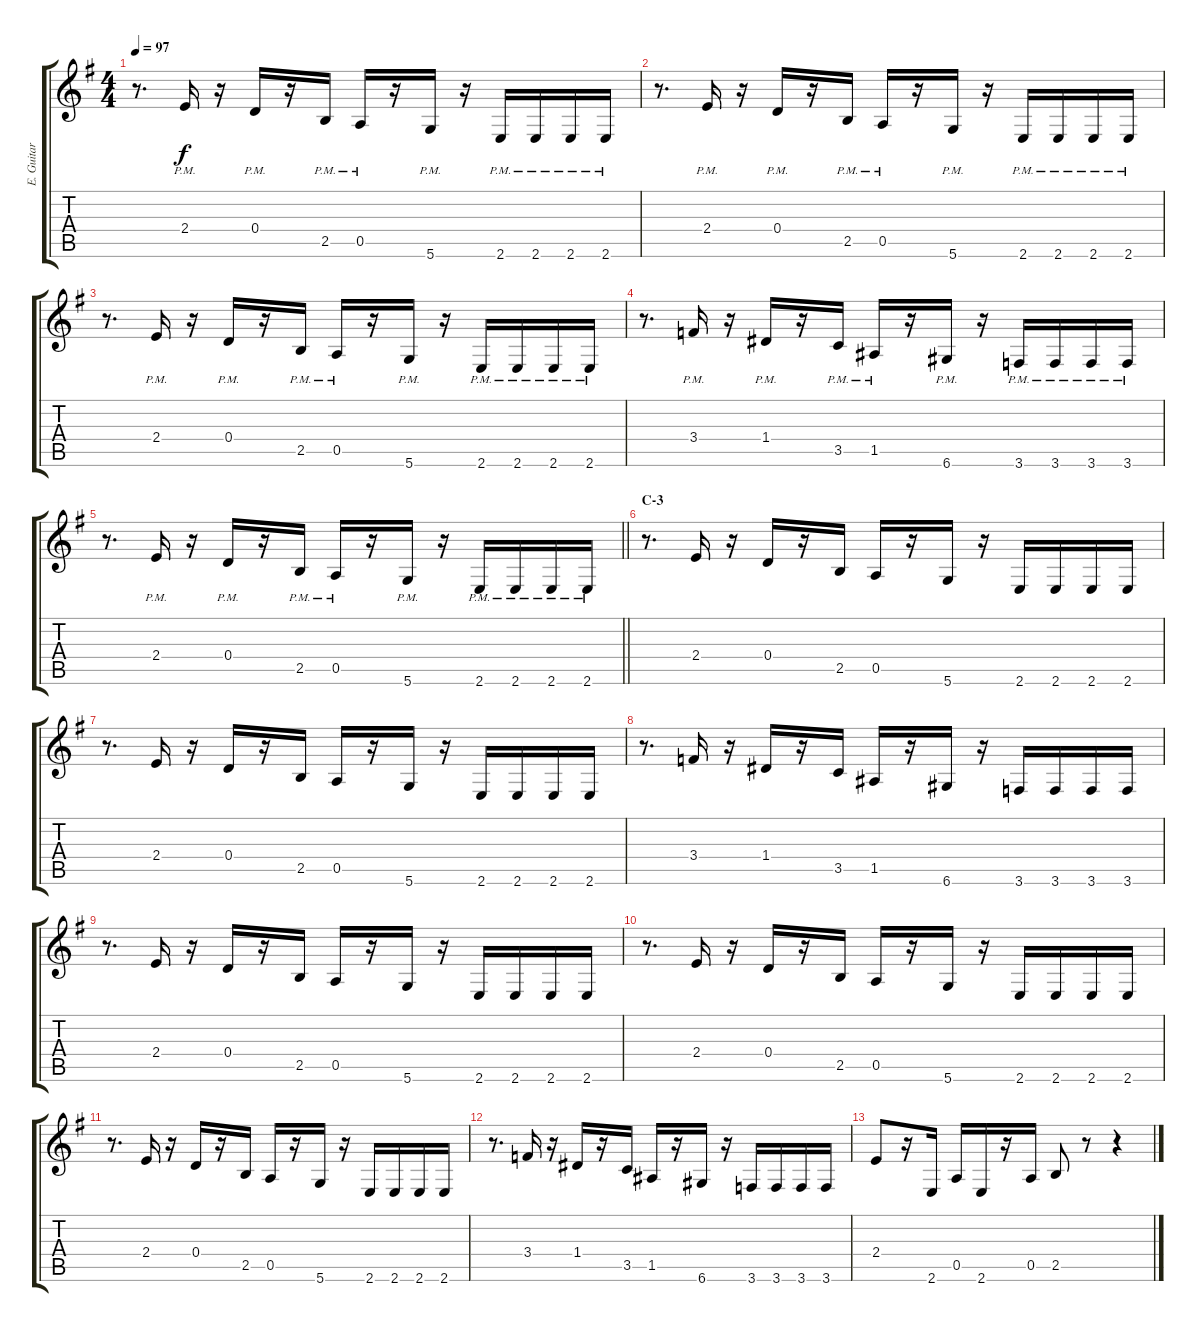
\track ("E. Guitar II" "E. Guitar ") {instrument overdrivenguitar}
\staff {score tabs}
\tuning (E4 B3 G3 D3 A2 D2) {hide}
\ts (4 4)
\tempo 97
\clef g2
\ks eminor
r.8{d dy f} 2.4{pm}.16 r.16 0.4{pm}.16 r.16 2.5{pm}.16 0.5{pm}.16 r.16 5.6{pm}.16 r.16 2.6{pm}.16 2.6{pm}.16 2.6{pm}.16 2.6{pm}.16 |
r.8{d} 2.4{pm}.16 r.16 0.4{pm}.16 r.16 2.5{pm}.16 0.5{pm}.16 r.16 5.6{pm}.16 r.16 2.6{pm}.16 2.6{pm}.16 2.6{pm}.16 2.6{pm}.16 |
r.8{d} 2.4{pm}.16 r.16 0.4{pm}.16 r.16 2.5{pm}.16 0.5{pm}.16 r.16 5.6{pm}.16 r.16 2.6{pm}.16 2.6{pm}.16 2.6{pm}.16 2.6{pm}.16 |
r.8{d} 3.4{pm}.16 r.16 1.4{pm}.16 r.16 3.5{pm}.16 1.5{pm}.16 r.16 6.6{pm}.16 r.16 3.6{pm}.16 3.6{pm}.16 3.6{pm}.16 3.6{pm}.16 |
\barLineRight lightlight
r.8{d} 2.4{pm}.16 r.16 0.4{pm}.16 r.16 2.5{pm}.16 0.5{pm}.16 r.16 5.6{pm}.16 r.16 2.6{pm}.16 2.6{pm}.16 2.6{pm}.16 2.6{pm}.16 |
\section ("" "C-3")
r.8{d} 2.4.16 r.16 0.4.16 r.16 2.5.16 0.5.16 r.16 5.6.16 r.16 2.6.16 2.6.16 2.6.16 2.6.16 |
r.8{d} 2.4.16 r.16 0.4.16 r.16 2.5.16 0.5.16 r.16 5.6.16 r.16 2.6.16 2.6.16 2.6.16 2.6.16 |
r.8{d} 3.4.16 r.16 1.4.16 r.16 3.5.16 1.5.16 r.16 6.6.16 r.16 3.6.16 3.6.16 3.6.16 3.6.16 |
r.8{d} 2.4.16 r.16 0.4.16 r.16 2.5.16 0.5.16 r.16 5.6.16 r.16 2.6.16 2.6.16 2.6.16 2.6.16 |
r.8{d} 2.4.16 r.16 0.4.16 r.16 2.5.16 0.5.16 r.16 5.6.16 r.16 2.6.16 2.6.16 2.6.16 2.6.16 |
r.8{d} 2.4.16 r.16 0.4.16 r.16 2.5.16 0.5.16 r.16 5.6.16 r.16 2.6.16 2.6.16 2.6.16 2.6.16 |
r.8{d} 3.4.16 r.16 1.4.16 r.16 3.5.16 1.5.16 r.16 6.6.16 r.16 3.6.16 3.6.16 3.6.16 3.6.16 |
2.4.8 r.16 2.6.16 0.5.16 2.6.16 r.16 0.5.16 2.5.8 r.8 r.4
